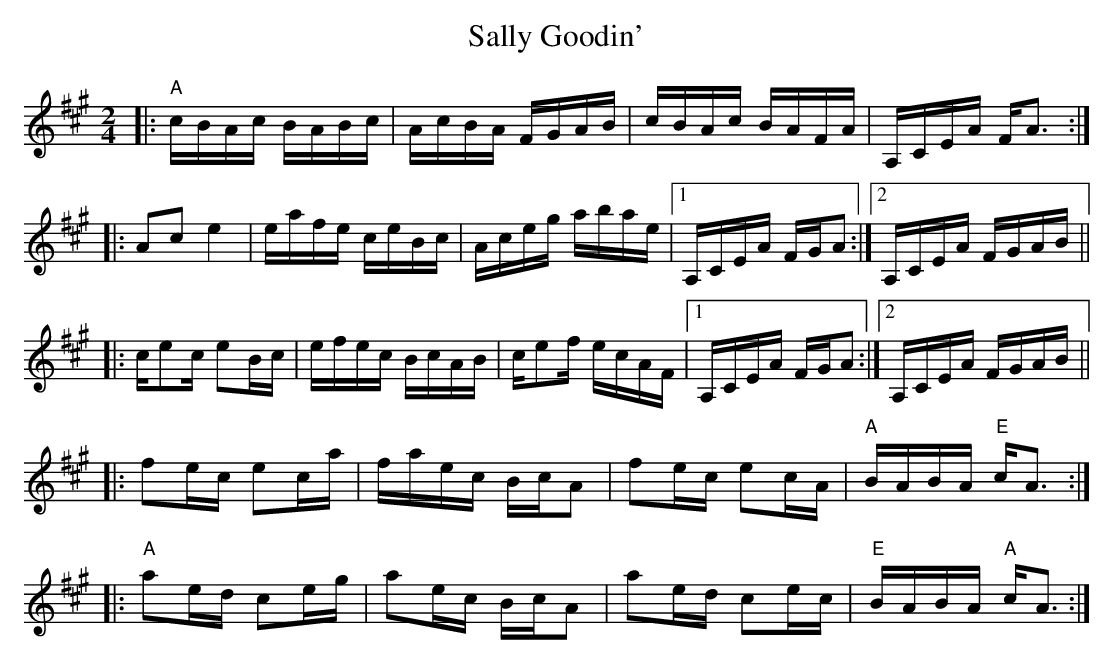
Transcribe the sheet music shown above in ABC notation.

X:1
T:Sally Goodin'
M:2/4
L:1/8
K:A
|:"A"c/B/A/c/ B/A/B/c/ |A/c/B/A/ F/G/A/B/|c/B/A/c/ B/A/F/A/|A,/C/E/A/ F<A:|
|:Ac e2|e/a/f/e/ c/e/B/c/|A/c/e/g/ a/b/a/e/|1 A,/C/E/A/ F/G/A:|2 A,/C/E/A/ F/G/A/B/||
|:c/ec/ eB/c/|e/f/e/c/ B/c/A/B/|c/ef/ e/c/A/F/|1 A,/C/E/A/ F/G/A:|2 A,/C/E/A/ F/G/A/B/||
|:fe/c/ ec/a/|f/a/e/c/ B/c/A|fe/c/ ec/A/|"A"B/A/B/A/ "E"c<A:|
|:"A"ae/d/ ce/g/|ae/c/ B/c/A|ae/d/ ce/c/|"E"B/A/B/A/ "A"c<A:|]
